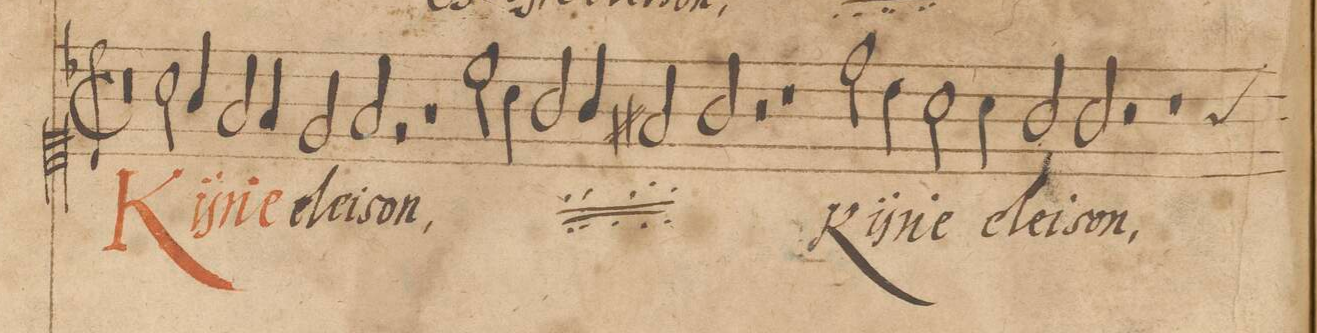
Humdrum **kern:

**kern	**text
*I"Secundi Chori Cantus	*
*clefC1	*
*k[b-]	*
*met(C|)	*
*M2/1	*
*clefC1	*
*k[b-]	*
*M2/1	*
*met(C|)	*color:red
0r	.
=37-	=37-
2a\	Kÿ-
4g/	-ri-
2f/	-e
*	*color:auto
4f/	e-
2e/	-lei-
=38-	=38-
2f/	-son,
2r	.
1r	.
=39-	=39-
*	*ij
2cc\	Kÿ-
4a\	-ri-
2g\	-e
4g\	e-
2f#X/	-lei-
=40-	=40-
2g/	-son
2r	.
*	*Xij
1r	.
=41-	=41-
2dd\	Kÿ-
4b-\	-ri-
2a\	-e
4a\	e-
2g/	-lei-
=42-	=42-
2g/	-son,
2r	.
1r	.
*custos:g	*
=43-	=43-
*-	*-
